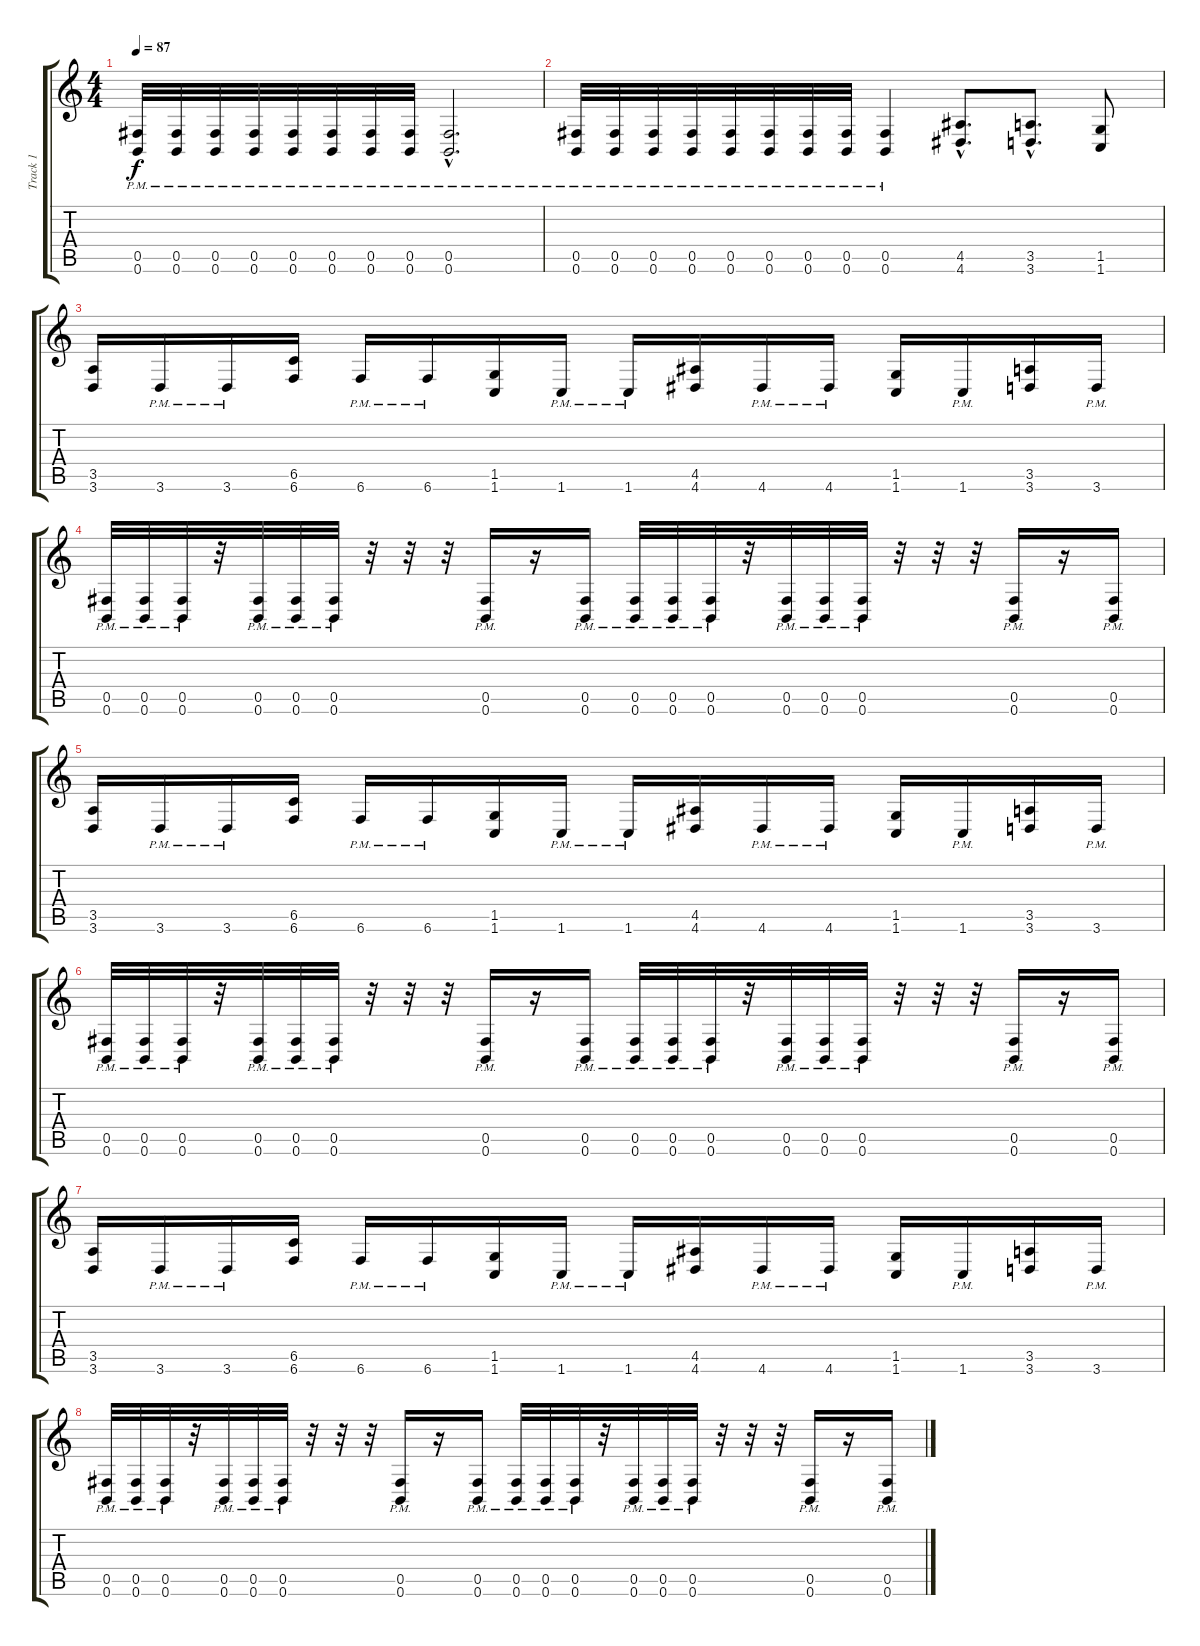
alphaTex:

\track ("Track 1" "Track 1") {instrument distortionguitar}
\staff {score tabs}
\tuning (Db4 Ab3 E3 B2 Gb2 B1) {hide}
\ts (4 4)
\tempo 87
\clef g2
\ks c
(0.5{pm} 0.6{pm}).32{dy f} (0.5{pm} 0.6{pm}).32 (0.5{pm} 0.6{pm}).32 (0.5{pm} 0.6{pm}).32 (0.5{pm} 0.6{pm}).32 (0.5{pm} 0.6{pm}).32 (0.5{pm} 0.6{pm}).32 (0.5{pm} 0.6{pm}).32 (0.5{hac pm} 0.6{hac pm}).2{d} |
(0.5{pm} 0.6{pm}).32 (0.5{pm} 0.6{pm}).32 (0.5{pm} 0.6{pm}).32 (0.5{pm} 0.6{pm}).32 (0.5{pm} 0.6{pm}).32 (0.5{pm} 0.6{pm}).32 (0.5{pm} 0.6{pm}).32 (0.5{pm} 0.6{pm}).32 (0.5{pm} 0.6{pm}).4 (4.5{hac} 4.6{hac}).8{d} (3.5{hac} 3.6{hac}).8{d} (1.5 1.6).8 |
(3.5 3.6).16 3.6{pm}.16 3.6{pm}.16 (6.5 6.6).16 6.6{pm}.16 6.6{pm}.16 (1.5 1.6).16 1.6{pm}.16 1.6{pm}.16 (4.5 4.6).16 4.6{pm}.16 4.6{pm}.16 (1.5 1.6).16 1.6{pm}.16 (3.5 3.6).16 3.6{pm}.16 |
(0.5{pm} 0.6{pm}).32 (0.5{pm} 0.6{pm}).32 (0.5{pm} 0.6{pm}).32 r.32 (0.5{pm} 0.6{pm}).32 (0.5{pm} 0.6{pm}).32 (0.5{pm} 0.6{pm}).32 r.32 r.32 r.32 (0.5{pm} 0.6{pm}).16 r.16 (0.5{pm} 0.6{pm}).16 (0.5{pm} 0.6{pm}).32 (0.5{pm} 0.6{pm}).32 (0.5{pm} 0.6{pm}).32 r.32 (0.5{pm} 0.6{pm}).32 (0.5{pm} 0.6{pm}).32 (0.5{pm} 0.6{pm}).32 r.32 r.32 r.32 (0.5{pm} 0.6{pm}).16 r.16 (0.5{pm} 0.6{pm}).16 |
(3.5 3.6).16 3.6{pm}.16 3.6{pm}.16 (6.5 6.6).16 6.6{pm}.16 6.6{pm}.16 (1.5 1.6).16 1.6{pm}.16 1.6{pm}.16 (4.5 4.6).16 4.6{pm}.16 4.6{pm}.16 (1.5 1.6).16 1.6{pm}.16 (3.5 3.6).16 3.6{pm}.16 |
(0.5{pm} 0.6{pm}).32 (0.5{pm} 0.6{pm}).32 (0.5{pm} 0.6{pm}).32 r.32 (0.5{pm} 0.6{pm}).32 (0.5{pm} 0.6{pm}).32 (0.5{pm} 0.6{pm}).32 r.32 r.32 r.32 (0.5{pm} 0.6{pm}).16 r.16 (0.5{pm} 0.6{pm}).16 (0.5{pm} 0.6{pm}).32 (0.5{pm} 0.6{pm}).32 (0.5{pm} 0.6{pm}).32 r.32 (0.5{pm} 0.6{pm}).32 (0.5{pm} 0.6{pm}).32 (0.5{pm} 0.6{pm}).32 r.32 r.32 r.32 (0.5{pm} 0.6{pm}).16 r.16 (0.5{pm} 0.6{pm}).16 |
(3.5 3.6).16 3.6{pm}.16 3.6{pm}.16 (6.5 6.6).16 6.6{pm}.16 6.6{pm}.16 (1.5 1.6).16 1.6{pm}.16 1.6{pm}.16 (4.5 4.6).16 4.6{pm}.16 4.6{pm}.16 (1.5 1.6).16 1.6{pm}.16 (3.5 3.6).16 3.6{pm}.16 |
(0.5{pm} 0.6{pm}).32 (0.5{pm} 0.6{pm}).32 (0.5{pm} 0.6{pm}).32 r.32 (0.5{pm} 0.6{pm}).32 (0.5{pm} 0.6{pm}).32 (0.5{pm} 0.6{pm}).32 r.32 r.32 r.32 (0.5{pm} 0.6{pm}).16 r.16 (0.5{pm} 0.6{pm}).16 (0.5{pm} 0.6{pm}).32 (0.5{pm} 0.6{pm}).32 (0.5{pm} 0.6{pm}).32 r.32 (0.5{pm} 0.6{pm}).32 (0.5{pm} 0.6{pm}).32 (0.5{pm} 0.6{pm}).32 r.32 r.32 r.32 (0.5{pm} 0.6{pm}).16 r.16 (0.5{pm} 0.6{pm}).16
